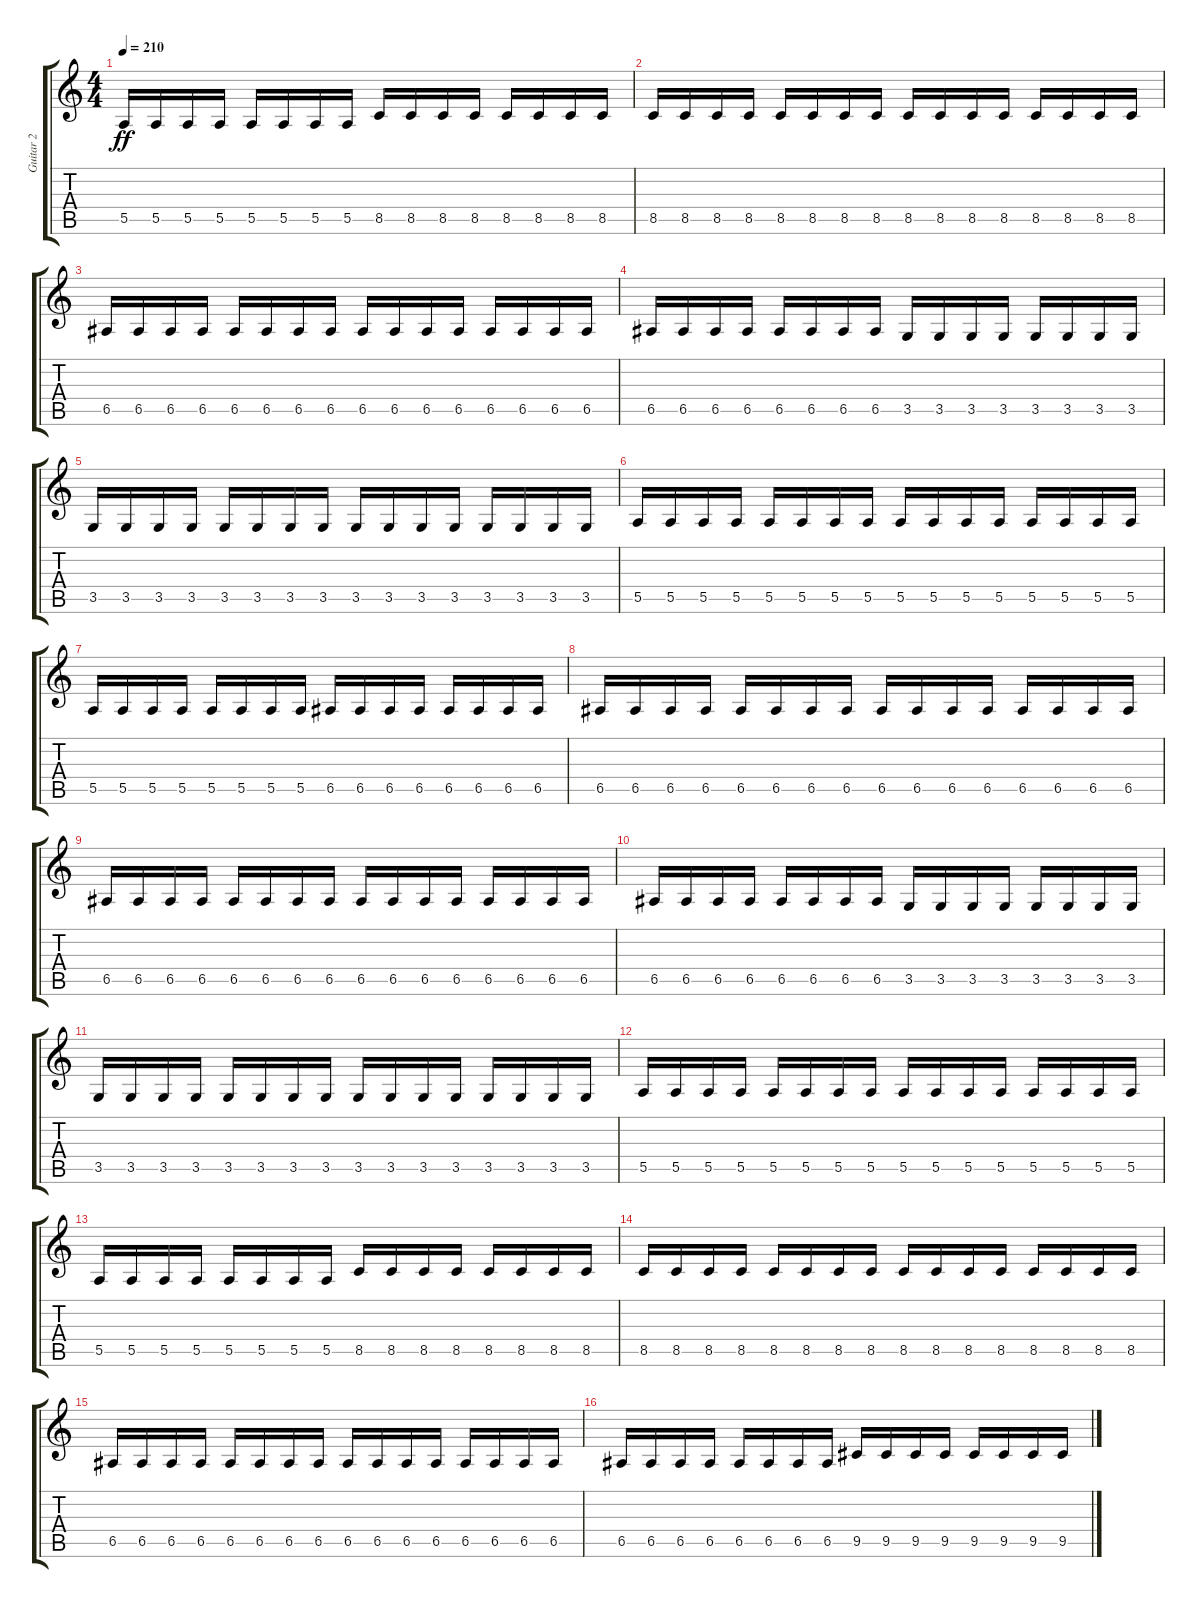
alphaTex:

\track ("Guitar 2" "Guitar 2") {instrument distortionguitar}
\staff {score tabs}
\tuning (B3 Gb3 D3 A2 E2 B1) {hide}
\ts (4 4)
\tempo 210
\clef g2
\ks c
5.5.16{dy ff} 5.5.16 5.5.16 5.5.16 5.5.16 5.5.16 5.5.16 5.5.16 8.5.16 8.5.16 8.5.16 8.5.16 8.5.16 8.5.16 8.5.16 8.5.16 |
8.5.16 8.5.16 8.5.16 8.5.16 8.5.16 8.5.16 8.5.16 8.5.16 8.5.16 8.5.16 8.5.16 8.5.16 8.5.16 8.5.16 8.5.16 8.5.16 |
6.5.16 6.5.16 6.5.16 6.5.16 6.5.16 6.5.16 6.5.16 6.5.16 6.5.16 6.5.16 6.5.16 6.5.16 6.5.16 6.5.16 6.5.16 6.5.16 |
6.5.16 6.5.16 6.5.16 6.5.16 6.5.16 6.5.16 6.5.16 6.5.16 3.5.16 3.5.16 3.5.16 3.5.16 3.5.16 3.5.16 3.5.16 3.5.16 |
3.5.16 3.5.16 3.5.16 3.5.16 3.5.16 3.5.16 3.5.16 3.5.16 3.5.16 3.5.16 3.5.16 3.5.16 3.5.16 3.5.16 3.5.16 3.5.16 |
5.5.16 5.5.16 5.5.16 5.5.16 5.5.16 5.5.16 5.5.16 5.5.16 5.5.16 5.5.16 5.5.16 5.5.16 5.5.16 5.5.16 5.5.16 5.5.16 |
5.5.16 5.5.16 5.5.16 5.5.16 5.5.16 5.5.16 5.5.16 5.5.16 6.5.16 6.5.16 6.5.16 6.5.16 6.5.16 6.5.16 6.5.16 6.5.16 |
6.5.16 6.5.16 6.5.16 6.5.16 6.5.16 6.5.16 6.5.16 6.5.16 6.5.16 6.5.16 6.5.16 6.5.16 6.5.16 6.5.16 6.5.16 6.5.16 |
6.5.16 6.5.16 6.5.16 6.5.16 6.5.16 6.5.16 6.5.16 6.5.16 6.5.16 6.5.16 6.5.16 6.5.16 6.5.16 6.5.16 6.5.16 6.5.16 |
6.5.16 6.5.16 6.5.16 6.5.16 6.5.16 6.5.16 6.5.16 6.5.16 3.5.16 3.5.16 3.5.16 3.5.16 3.5.16 3.5.16 3.5.16 3.5.16 |
3.5.16 3.5.16 3.5.16 3.5.16 3.5.16 3.5.16 3.5.16 3.5.16 3.5.16 3.5.16 3.5.16 3.5.16 3.5.16 3.5.16 3.5.16 3.5.16 |
5.5.16 5.5.16 5.5.16 5.5.16 5.5.16 5.5.16 5.5.16 5.5.16 5.5.16 5.5.16 5.5.16 5.5.16 5.5.16 5.5.16 5.5.16 5.5.16 |
5.5.16 5.5.16 5.5.16 5.5.16 5.5.16 5.5.16 5.5.16 5.5.16 8.5.16 8.5.16 8.5.16 8.5.16 8.5.16 8.5.16 8.5.16 8.5.16 |
8.5.16 8.5.16 8.5.16 8.5.16 8.5.16 8.5.16 8.5.16 8.5.16 8.5.16 8.5.16 8.5.16 8.5.16 8.5.16 8.5.16 8.5.16 8.5.16 |
6.5.16 6.5.16 6.5.16 6.5.16 6.5.16 6.5.16 6.5.16 6.5.16 6.5.16 6.5.16 6.5.16 6.5.16 6.5.16 6.5.16 6.5.16 6.5.16 |
6.5.16 6.5.16 6.5.16 6.5.16 6.5.16 6.5.16 6.5.16 6.5.16 9.5.16 9.5.16 9.5.16 9.5.16 9.5.16 9.5.16 9.5.16 9.5.16
